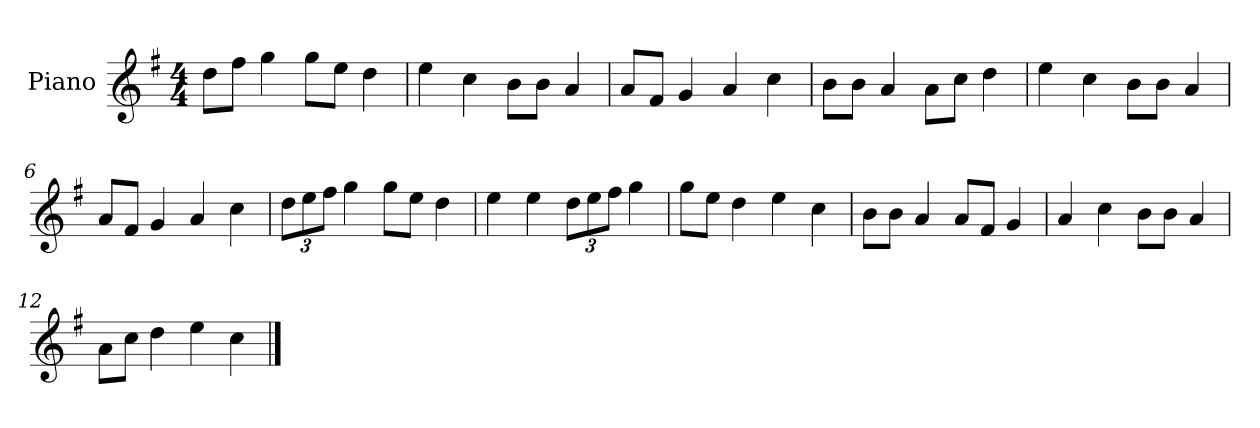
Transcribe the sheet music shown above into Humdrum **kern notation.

**kern
*part1
*staff1
*I"Piano
*I'P-no
*clefG2
*k[f#]
*M4/4
*MM90
=1
8dd\L
8ff#\J
4gg\
8gg\L
8ee\J
4dd\
=2
4ee\
4cc\
8b\L
8b\J
4a/
=3
8a/L
8f#/J
4g/
4a/
4cc\
=4
8b\L
8b\J
4a/
8a\L
8cc\J
4dd\
=5
4ee\
4cc\
8b\L
8b\J
4a/
=6
8a/L
8f#/J
4g/
4a/
4cc\
!!LO:LB:g=z
=7
*Xbrackettup
12dd\L
12ee\
12ff#\J
4gg\
8gg\L
8ee\J
4dd\
=8
4ee\
4ee\
12dd\L
12ee\
12ff#\J
4gg\
=9
8gg\L
8ee\J
4dd\
4ee\
4cc\
=10
8b\L
8b\J
4a/
8a/L
8f#/J
4g/
=11
4a/
4cc\
8b\L
8b\J
4a/
=12
8a\L
8cc\J
4dd\
4ee\
4cc\
==
*-
